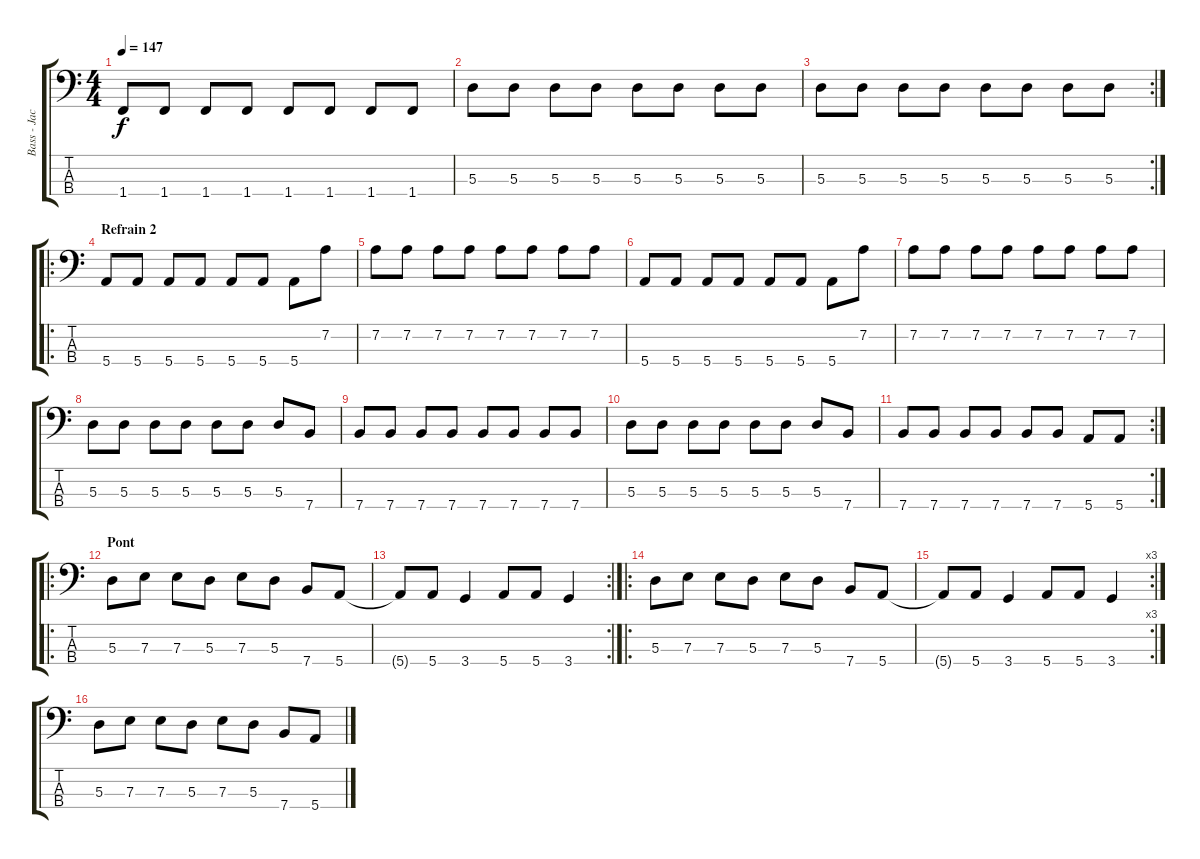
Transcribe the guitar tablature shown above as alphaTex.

\track ("Bass - Jacko" "Bass - Jac") {instrument electricbassfinger}
\staff {score tabs}
\tuning (G2 D2 A1 E1) {hide}
\ts (4 4)
\tempo 147
\clef f4
\ks c
1.4.8{dy f} 1.4.8 1.4.8 1.4.8 1.4.8 1.4.8 1.4.8 1.4.8 |
5.3.8 5.3.8 5.3.8 5.3.8 5.3.8 5.3.8 5.3.8 5.3.8 |
\rc 2
5.3.8 5.3.8 5.3.8 5.3.8 5.3.8 5.3.8 5.3.8 5.3.8 |
\ro
\section ("" "Refrain 2")
5.4.8 5.4.8 5.4.8 5.4.8 5.4.8 5.4.8 5.4.8 7.2.8 |
7.2.8 7.2.8 7.2.8 7.2.8 7.2.8 7.2.8 7.2.8 7.2.8 |
5.4.8 5.4.8 5.4.8 5.4.8 5.4.8 5.4.8 5.4.8 7.2.8 |
7.2.8 7.2.8 7.2.8 7.2.8 7.2.8 7.2.8 7.2.8 7.2.8 |
5.3.8 5.3.8 5.3.8 5.3.8 5.3.8 5.3.8 5.3.8 7.4.8 |
7.4.8 7.4.8 7.4.8 7.4.8 7.4.8 7.4.8 7.4.8 7.4.8 |
5.3.8 5.3.8 5.3.8 5.3.8 5.3.8 5.3.8 5.3.8 7.4.8 |
\rc 2
7.4.8 7.4.8 7.4.8 7.4.8 7.4.8 7.4.8 5.4.8 5.4.8 |
\ro
\section ("" "Pont")
5.3.8 7.3.8 7.3.8 5.3.8 7.3.8 5.3.8 7.4.8 5.4.8 |
\rc 2
5.4{t}.8 5.4.8 3.4.4 5.4.8 5.4.8 3.4.4 |
\ro
5.3.8 7.3.8 7.3.8 5.3.8 7.3.8 5.3.8 7.4.8 5.4.8 |
\rc 3
5.4{t}.8 5.4.8 3.4.4 5.4.8 5.4.8 3.4.4 |
5.3.8 7.3.8 7.3.8 5.3.8 7.3.8 5.3.8 7.4.8 5.4.8
